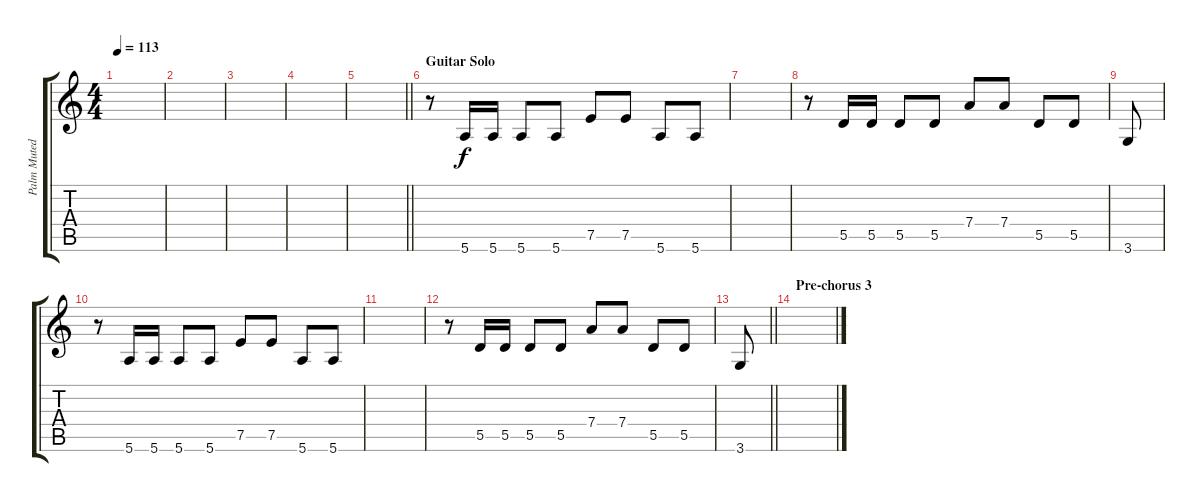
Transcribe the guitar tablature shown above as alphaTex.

\track ("Palm Muted Guitar" "Palm Muted") {instrument electricguitarmuted}
\staff {score tabs}
\tuning (E4 B3 G3 D3 A2 E2) {hide}
\ts (4 4)
\tempo 113
\clef g2
\ks c
|
|
|
|
\barLineRight lightlight
|
\section ("" "Guitar Solo")
r.8{instrument electricguitarmuted} 5.6.16 5.6.16 5.6.8 5.6.8 7.5.8 7.5.8 5.6.8 5.6.8 |
|
r.8 5.5.16 5.5.16 5.5.8 5.5.8 7.4.8 7.4.8 5.5.8 5.5.8 |
3.6.8 |
r.8 5.6.16 5.6.16 5.6.8 5.6.8 7.5.8 7.5.8 5.6.8 5.6.8 |
|
r.8 5.5.16 5.5.16 5.5.8 5.5.8 7.4.8 7.4.8 5.5.8 5.5.8 |
\barLineRight lightlight
3.6.8 |
\section ("" "Pre-chorus 3")
